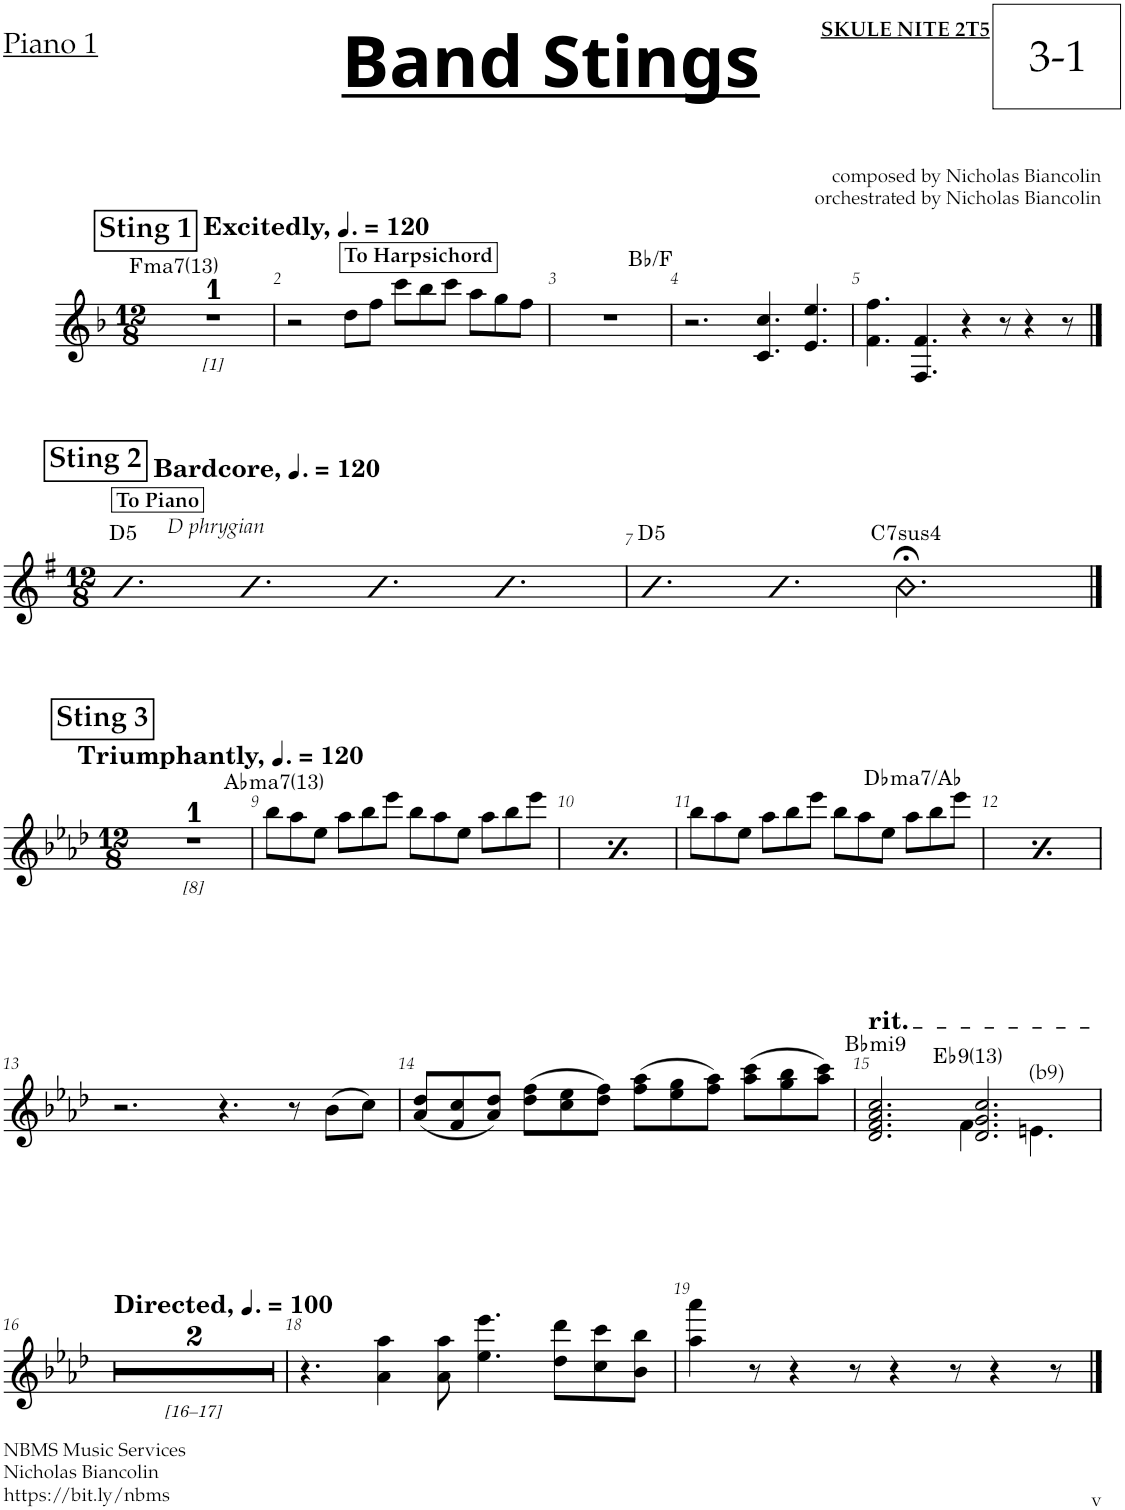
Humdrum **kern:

**kern	**harte
*part1	*part1
*staff1	*
*I"Piano 1	*
*I'Pno. 1	*
*clefG2	*
*k[b-]	*
*M12/8	*
*MM180	*
!!LO:REH:place=s1:a:B:cj:fs=14:t=Sting 1
=1	=1
!LO:TX:a:B:t=Excitedly,	!LO:H:kt=ma7
1.r	F:maj7(13)
=2	=2
2r	.
!LO:TX:a:B:t=To Harpsichord	!
8dd\L	.
8ff\J	.
8ccc\L	.
8bb-\	.
8ccc\J	.
8aa\L	.
8gg\	.
8ff\J	.
=3	=3
*^	*
1.r	1ryy	.
.	8ryy	.
.	4.ryy	Bb:maj/5
*v	*v	*
=4	=4
2.r	.
4.c/ 4.cc/	.
4.e/ 4.ee/	.
=5	=5
4.f\ 4.ff\	.
4.F/ 4.f/	.
4r	.
8r	.
4r	.
8r	.
!!LO:LB:g=z
==6	==6
!!LO:REH:place=s1:a:B:cj:fs=14:t=Sting 2
*k[f#]	*
*M12/8	*
*MM180	*
!LO:TX:a:B:t=Bardcore,	!
!LO:TX:a:i:t=D phrygian	!
!LO:TX:a:B:t=To Piano	!LO:H:kt=5
4.b	D:(1,5)
4.b	.
4.b	.
4.b	.
=7	=7
!	!LO:H:kt=5
4.b	D:(1,5)
4.b	.
!	!LO:H:kt=74
2.b;<\	C:sus4(7)
!!LO:LB:g=z
==8	==8
!!LO:REH:place=s1:a:B:cj:fs=14:t=Sting 3
*k[b-e-a-d-]	*
*M12/8	*
*MM180	*
!LO:TX:a:B:t=Triumphantly,	!
1.r	.
=9	=9
!	!LO:H:kt=ma7
8bb-\L	Ab:maj7(13)
8aa-\	.
8ee-\J	.
8aa-\L	.
8bb-\	.
8eee-\J	.
8bb-\L	.
8aa-\	.
8ee-\J	.
8aa-\L	.
8bb-\	.
8eee-\J	.
=10	=10
!	!LO:H:kt=ma7
8bb-\L	Ab:maj7(13)
8aa-\	.
8ee-\J	.
8aa-\L	.
8bb-\	.
8eee-\J	.
8bb-\L	.
8aa-\	.
8ee-\J	.
8aa-\L	.
8bb-\	.
8eee-\J	.
=11	=11
8bb-\L	.
8aa-\	.
8ee-\J	.
8aa-\L	.
8bb-\	.
8eee-\J	.
8bb-\L	.
8aa-\	.
8ee-\J	.
!	!LO:H:kt=ma7
8aa-\L	Db:maj7/5
8bb-\	.
8eee-\J	.
=12	=12
8bb-\L	.
8aa-\	.
8ee-\J	.
8aa-\L	.
8bb-\	.
8eee-\J	.
8bb-\L	.
8aa-\	.
8ee-\J	.
!	!LO:H:kt=ma7
8aa-\L	Db:maj7/5
8bb-\	.
8eee-\J	.
!!LO:LB:g=z
=13	=13
2.r	.
4.r	.
8r	.
(8b-\L	.
8cc\J)	.
=14	=14
(8a-/ 8dd-/L	.
8f/ 8cc/	.
8a-/ 8dd-/J)	.
(8dd-\ 8ff\L	.
8cc\ 8ee-\	.
8dd-\ 8ff\J)	.
(8ff\ 8aa-\L	.
8ee-\ 8gg\	.
8ff\ 8aa-\J)	.
(8aa-\ 8ccc\L	.
8gg\ 8bb-\	.
8aa-\ 8ccc\J)	.
=15	=15
*^	*
!LO:TX:a:t=rit.	!	!LO:H:kt=mi9
2.d-/ 2.f/ 2.a-/ 2.cc/	2.ryy	Bb:min9
!	!	!LO:H:kt=9
2.d-/ 2.g/ 2.cc/	4.f\	Eb:9(13)
!	!LO:TX:a:t=(b9)	!
.	4.en\	.
*v	*v	*
!!LO:LB:g=z
=16	=16
*MM150	*
*^	*
!LO:TX:a:B:t=Directed,	!	!
*v	*v	*
1.r	.
=17	=17
1.r	.
=18	=18
4.r	.
4a-\ 4aa-\	.
8a-\ 8aa-\	.
4.ee-\ 4.eee-\	.
8dd-\ 8ddd-\L	.
8cc\ 8ccc\	.
8b-\ 8bb-\J	.
=	=
*-	*-
